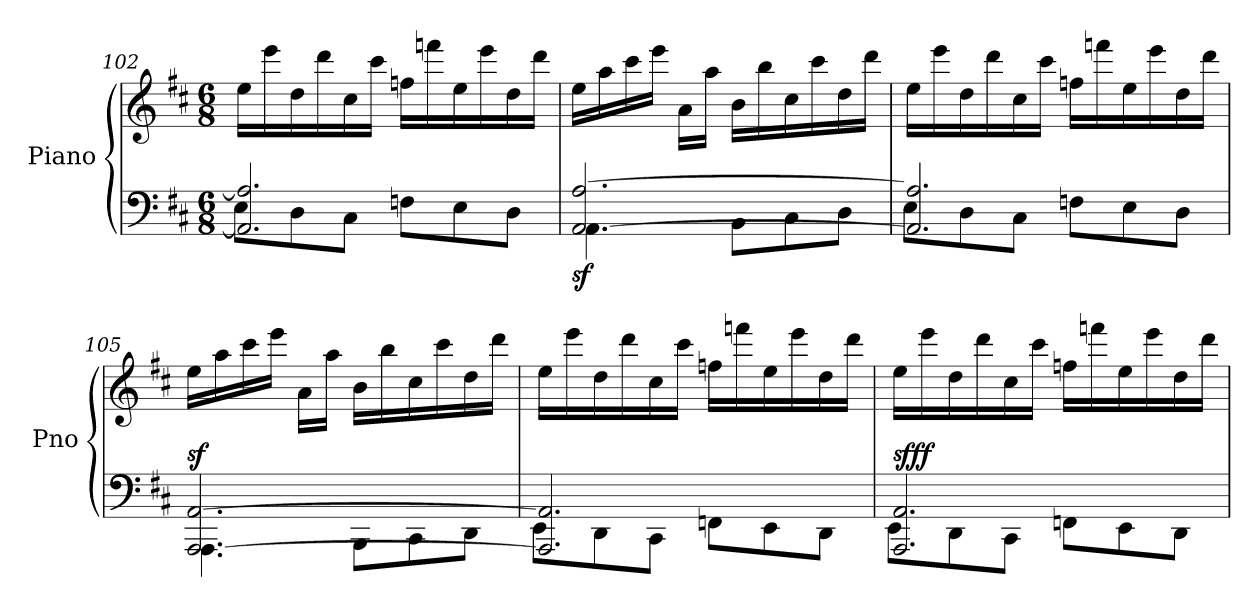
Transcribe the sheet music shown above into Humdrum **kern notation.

**kern	**kern	**dynam
*part1	*part1	*part1
*staff2	*staff1	*staff1/2
*I"Piano	*	*
*I'Pno	*	*
!!LO:LB:g=z
*clefF4	*clefG2	*
*k[f#c#]	*k[f#c#]	*
*M6/8	*M6/8	*
=102	=102	=102
*^	*	*
2.AA/] 2.A/]	8E\L	16ee\LL	.
.	.	16eee\	.
.	8D\	16dd\	.
.	.	16ddd\	.
.	8C#\J	16cc#\	.
.	.	16ccc#\JJ	.
.	8Fn\L	16ffn\LL	.
.	.	16fffn\	.
.	8E\	16ee\	.
.	.	16eee\	.
.	8D\J	16dd\	.
.	.	16ddd\JJ	.
=103	=103	=103	=103
!	!	!	!LO:DY:b=2
[2.AA/ [2.A/	4.AA\	16ee\LL	sf
.	.	16aa\	.
.	.	16ccc#\	.
.	.	16eee\JJ	.
.	.	16a\LL	.
.	.	16aa\JJ	.
.	8BB\L	16b\LL	.
.	.	16bb\	.
.	8C#\	16cc#\	.
.	.	16ccc#\	.
.	8D\J	16dd\	.
.	.	16ddd\JJ	.
=104	=104	=104	=104
2.AA/] 2.A/]	8E\L	16ee\LL	.
.	.	16eee\	.
.	8D\	16dd\	.
.	.	16ddd\	.
.	8C#\J	16cc#\	.
.	.	16ccc#\JJ	.
.	8Fn\L	16ffn\LL	.
.	.	16fffn\	.
.	8E\	16ee\	.
.	.	16eee\	.
.	8D\J	16dd\	.
.	.	16ddd\JJ	.
!!LO:LB:g=z
=105	=105	=105	=105
!	!	!	!LO:DY:a=2
[2.AAA/ [2.AA/	4.AAA\	16ee\LL	sf
.	.	16aa\	.
.	.	16ccc#\	.
.	.	16eee\JJ	.
.	.	16a\LL	.
.	.	16aa\JJ	.
.	8BBB\L	16b\LL	.
.	.	16bb\	.
.	8CC#\	16cc#\	.
.	.	16ccc#\	.
.	8DD\J	16dd\	.
.	.	16ddd\JJ	.
=106	=106	=106	=106
2.AAA/] 2.AA/]	8EE\L	16ee\LL	.
.	.	16eee\	.
.	8DD\	16dd\	.
.	.	16ddd\	.
.	8CC#\J	16cc#\	.
.	.	16ccc#\JJ	.
.	8FFn\L	16ffn\LL	.
.	.	16fffn\	.
.	8EE\	16ee\	.
.	.	16eee\	.
.	8DD\J	16dd\	.
.	.	16ddd\JJ	.
=107	=107	=107	=107
!	!	!	!LO:DY:a=2
!	!	!	!LO:DY:n=1:b
2.AAA/ 2.AA/	8EE\L	16ee\LL	sf ff
.	.	16eee\	.
.	8DD\	16dd\	.
.	.	16ddd\	.
.	8CC#\J	16cc#\	.
.	.	16ccc#\JJ	.
.	8FFn\L	16ffn\LL	.
.	.	16fffn\	.
.	8EE\	16ee\	.
.	.	16eee\	.
.	8DD\J	16dd\	.
.	.	16ddd\JJ	.
*v	*v	*	*
=	=	=
*-	*-	*-
